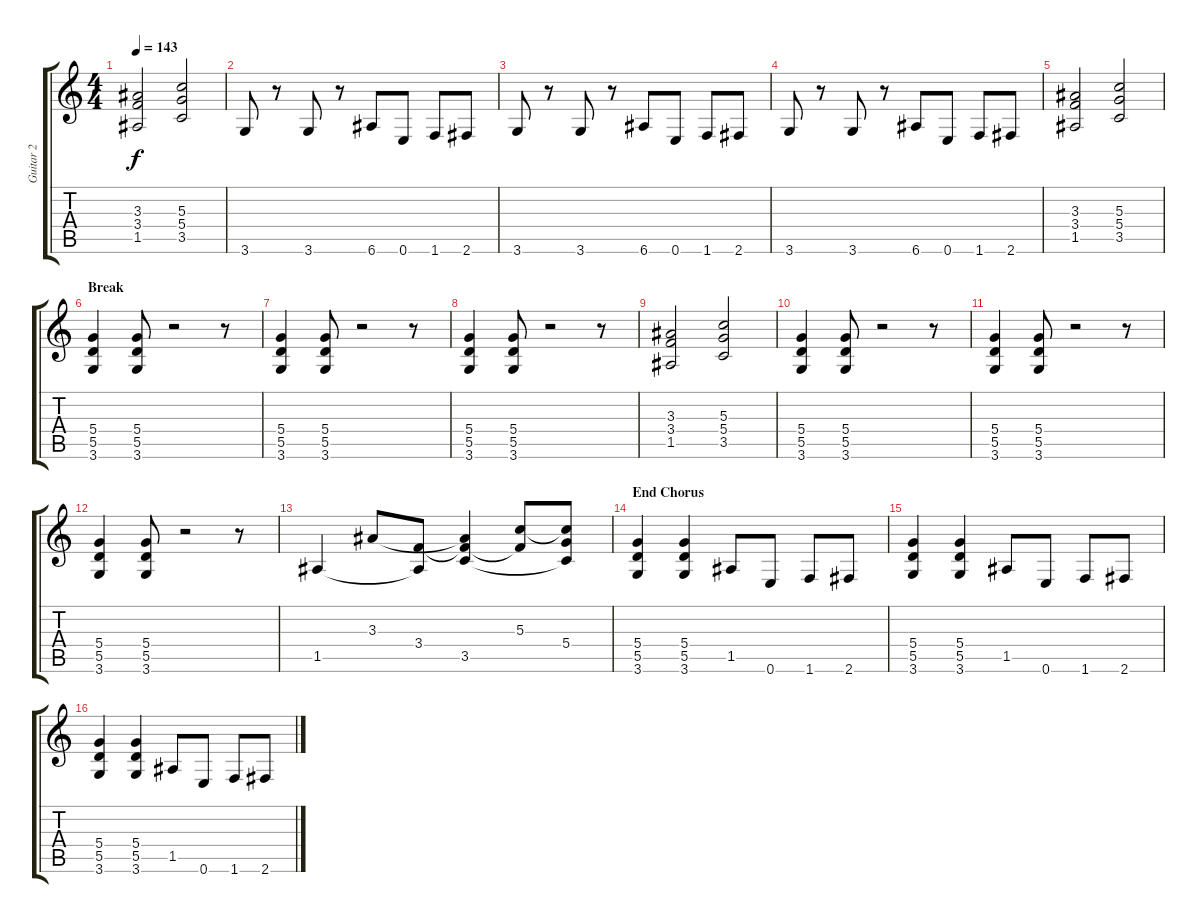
\track ("Guitar 2" "Guitar 2") {instrument distortionguitar}
\staff {score tabs}
\tuning (E4 B3 G3 D3 A2 E2) {hide}
\ts (4 4)
\tempo 143
\clef g2
\ks c
(3.3 3.4 1.5).2{dy f} (5.3 5.4 3.5).2 |
3.6.8 r.8 3.6.8 r.8 6.6.8 0.6.8 1.6.8 2.6.8 |
3.6.8 r.8 3.6.8 r.8 6.6.8 0.6.8 1.6.8 2.6.8 |
3.6.8 r.8 3.6.8 r.8 6.6.8 0.6.8 1.6.8 2.6.8 |
(3.3 3.4 1.5).2 (5.3 5.4 3.5).2 |
\section ("" "Break")
(5.4 5.5 3.6).4 (5.4 5.5 3.6).8 r.2 r.8 |
(5.4 5.5 3.6).4 (5.4 5.5 3.6).8 r.2 r.8 |
(5.4 5.5 3.6).4 (5.4 5.5 3.6).8 r.2 r.8 |
(3.3 3.4 1.5).2 (5.3 5.4 3.5).2 |
(5.4 5.5 3.6).4 (5.4 5.5 3.6).8 r.2 r.8 |
(5.4 5.5 3.6).4 (5.4 5.5 3.6).8 r.2 r.8 |
(5.4 5.5 3.6).4 (5.4 5.5 3.6).8 r.2 r.8 |
1.5.4 3.3.8 (3.4 1.5{t}).8 (3.3{t} 3.4{t} 3.5).4 (5.3 3.4{t}).8 (5.3{t} 5.4 3.5{t}).8 |
\section ("" "End Chorus")
(5.4 5.5 3.6).4 (5.4 5.5 3.6).4 1.5.8 0.6.8 1.6.8 2.6.8 |
(5.4 5.5 3.6).4 (5.4 5.5 3.6).4 1.5.8 0.6.8 1.6.8 2.6.8 |
(5.4 5.5 3.6).4 (5.4 5.5 3.6).4 1.5.8 0.6.8 1.6.8 2.6.8
